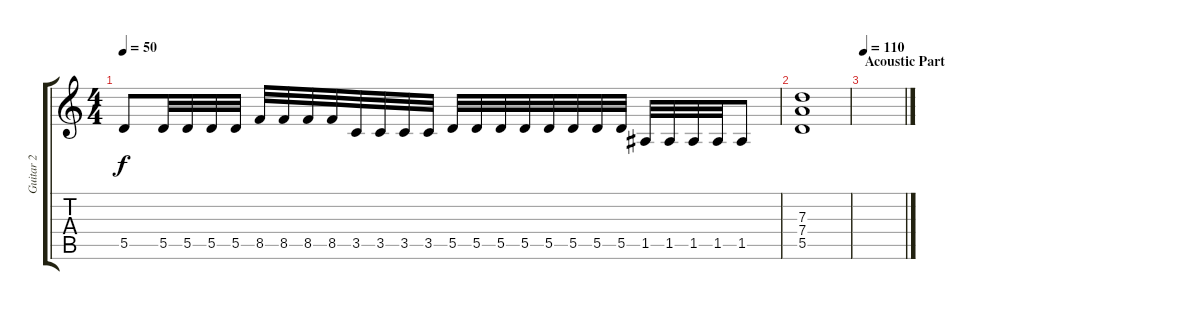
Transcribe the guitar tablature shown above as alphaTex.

\track ("Guitar 2" "Guitar 2") {instrument distortionguitar}
\staff {score tabs}
\tuning (E4 B3 G3 D3 A2 E2) {hide}
\ts (4 4)
\tempo 50
\clef g2
\ks c
5.5.8{dy f} 5.5.32 5.5.32 5.5.32 5.5.32 8.5.32 8.5.32 8.5.32 8.5.32 3.5.32 3.5.32 3.5.32 3.5.32 5.5.32 5.5.32 5.5.32 5.5.32 5.5.32 5.5.32 5.5.32 5.5.32 1.5.32 1.5.32 1.5.32 1.5.32 1.5.8 |
(7.3 7.4 5.5).1{volume 0} |
\section ("" "Acoustic Part")
\tempo 110
